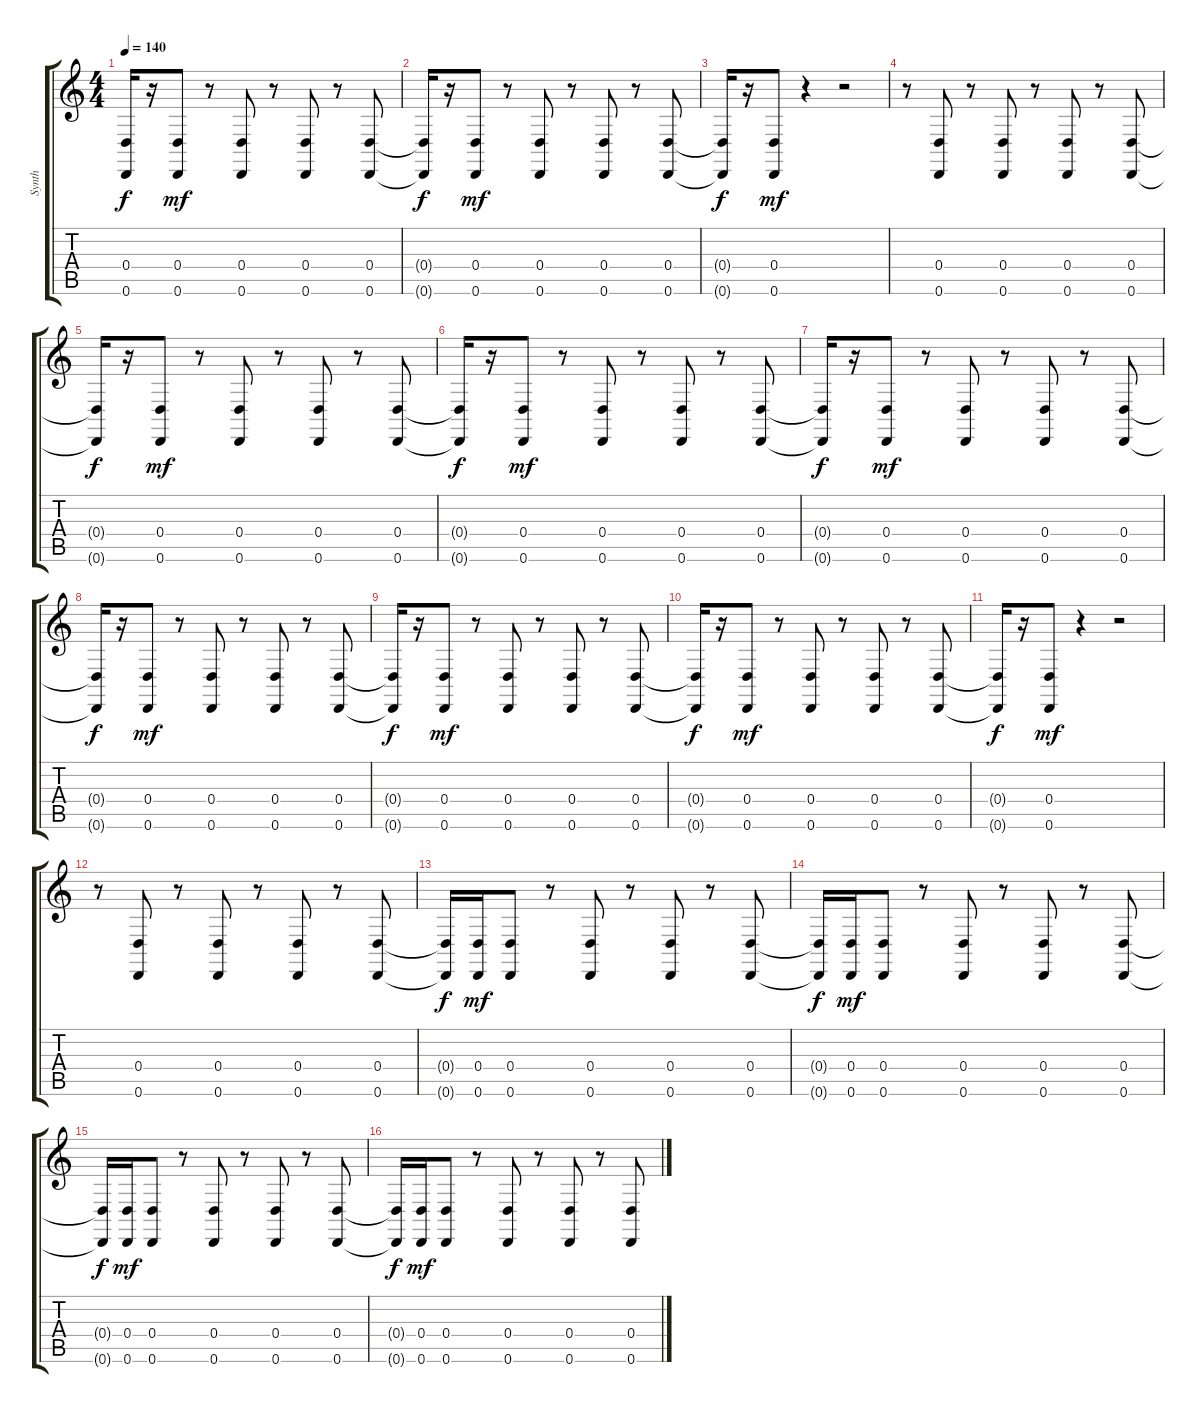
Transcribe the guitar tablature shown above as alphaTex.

\track ("Synth" "Synth") {instrument lead1square}
\staff {score tabs}
\tuning (E4 B3 G3 D3 A2 D2) {hide}
\ts (4 4)
\tempo 140
\clef g2
\ks c
(0.4{t} 0.6{t}).16{dy f} r.16 (0.4 0.6).8{dy mf} r.8 (0.4 0.6).8 r.8 (0.4 0.6).8 r.8 (0.4 0.6).8 |
(0.4{t} 0.6{t}).16{dy f} r.16 (0.4 0.6).8{dy mf} r.8 (0.4 0.6).8 r.8 (0.4 0.6).8 r.8 (0.4 0.6).8 |
(0.4{t} 0.6{t}).16{dy f} r.16 (0.4 0.6).8{dy mf} r.4 r.2 |
r.8{volume 16} (0.4 0.6).8 r.8 (0.4 0.6).8 r.8 (0.4 0.6).8 r.8 (0.4 0.6).8 |
(0.4{t} 0.6{t}).16{dy f} r.16 (0.4 0.6).8{dy mf} r.8 (0.4 0.6).8 r.8 (0.4 0.6).8 r.8 (0.4 0.6).8 |
(0.4{t} 0.6{t}).16{dy f} r.16 (0.4 0.6).8{dy mf} r.8 (0.4 0.6).8 r.8 (0.4 0.6).8 r.8 (0.4 0.6).8 |
(0.4{t} 0.6{t}).16{dy f} r.16 (0.4 0.6).8{dy mf} r.8 (0.4 0.6).8 r.8 (0.4 0.6).8 r.8 (0.4 0.6).8 |
(0.4{t} 0.6{t}).16{dy f} r.16 (0.4 0.6).8{dy mf} r.8 (0.4 0.6).8 r.8 (0.4 0.6).8 r.8 (0.4 0.6).8 |
(0.4{t} 0.6{t}).16{dy f} r.16 (0.4 0.6).8{dy mf} r.8 (0.4 0.6).8 r.8 (0.4 0.6).8 r.8 (0.4 0.6).8 |
(0.4{t} 0.6{t}).16{dy f} r.16 (0.4 0.6).8{dy mf} r.8 (0.4 0.6).8 r.8 (0.4 0.6).8 r.8 (0.4 0.6).8 |
(0.4{t} 0.6{t}).16{dy f} r.16 (0.4 0.6).8{dy mf} r.4 r.2 |
r.8{volume 10} (0.4 0.6).8 r.8 (0.4 0.6).8 r.8 (0.4 0.6).8 r.8 (0.4 0.6).8 |
(0.4{t} 0.6{t}).16{dy f} (0.4 0.6).16{dy mf} (0.4 0.6).8 r.8 (0.4 0.6).8 r.8 (0.4 0.6).8 r.8 (0.4 0.6).8 |
(0.4{t} 0.6{t}).16{dy f} (0.4 0.6).16{dy mf} (0.4 0.6).8 r.8 (0.4 0.6).8 r.8 (0.4 0.6).8 r.8 (0.4 0.6).8 |
(0.4{t} 0.6{t}).16{dy f} (0.4 0.6).16{dy mf} (0.4 0.6).8 r.8 (0.4 0.6).8 r.8 (0.4 0.6).8 r.8 (0.4 0.6).8 |
(0.4{t} 0.6{t}).16{dy f} (0.4 0.6).16{dy mf} (0.4 0.6).8 r.8 (0.4 0.6).8 r.8 (0.4 0.6).8 r.8 (0.4 0.6).8
